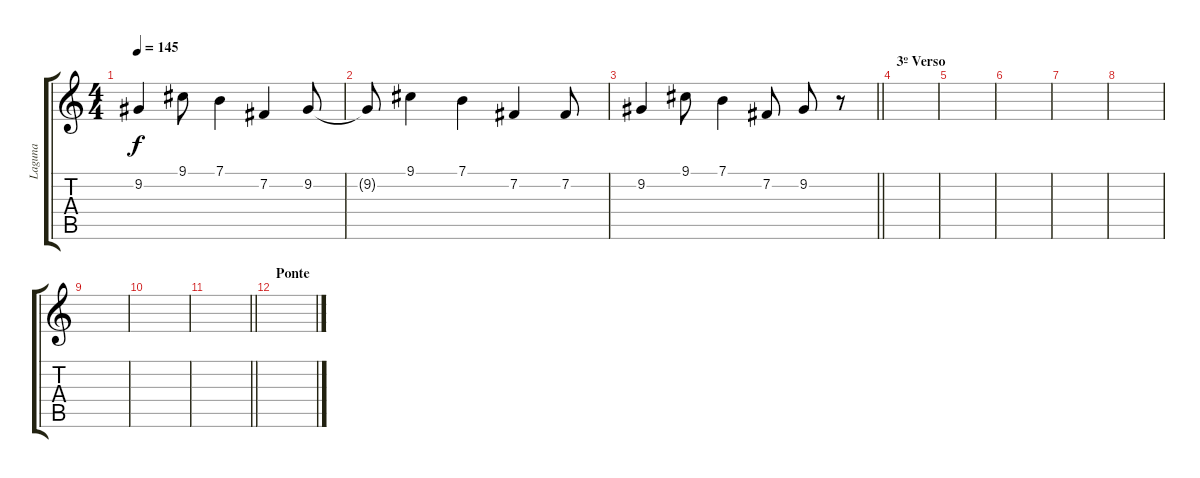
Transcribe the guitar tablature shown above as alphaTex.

\track ("Laguna" "Laguna") {instrument stringensemble1}
\staff {score tabs}
\tuning (E4 B3 G3 D3 A2 E2) {hide}
\ts (4 4)
\tempo 145
\clef g2
\ks c
9.2.4{dy f} 9.1.8 7.1.4 7.2.4 9.2.8 |
9.2{t}.8 9.1.4 7.1.4 7.2.4 7.2.8 |
\barLineRight lightlight
9.2.4 9.1.8 7.1.4 7.2.8 9.2.8 r.8 |
\section ("" "3º Verso")
|
|
|
|
|
|
|
\barLineRight lightlight
|
\section ("" "Ponte")
